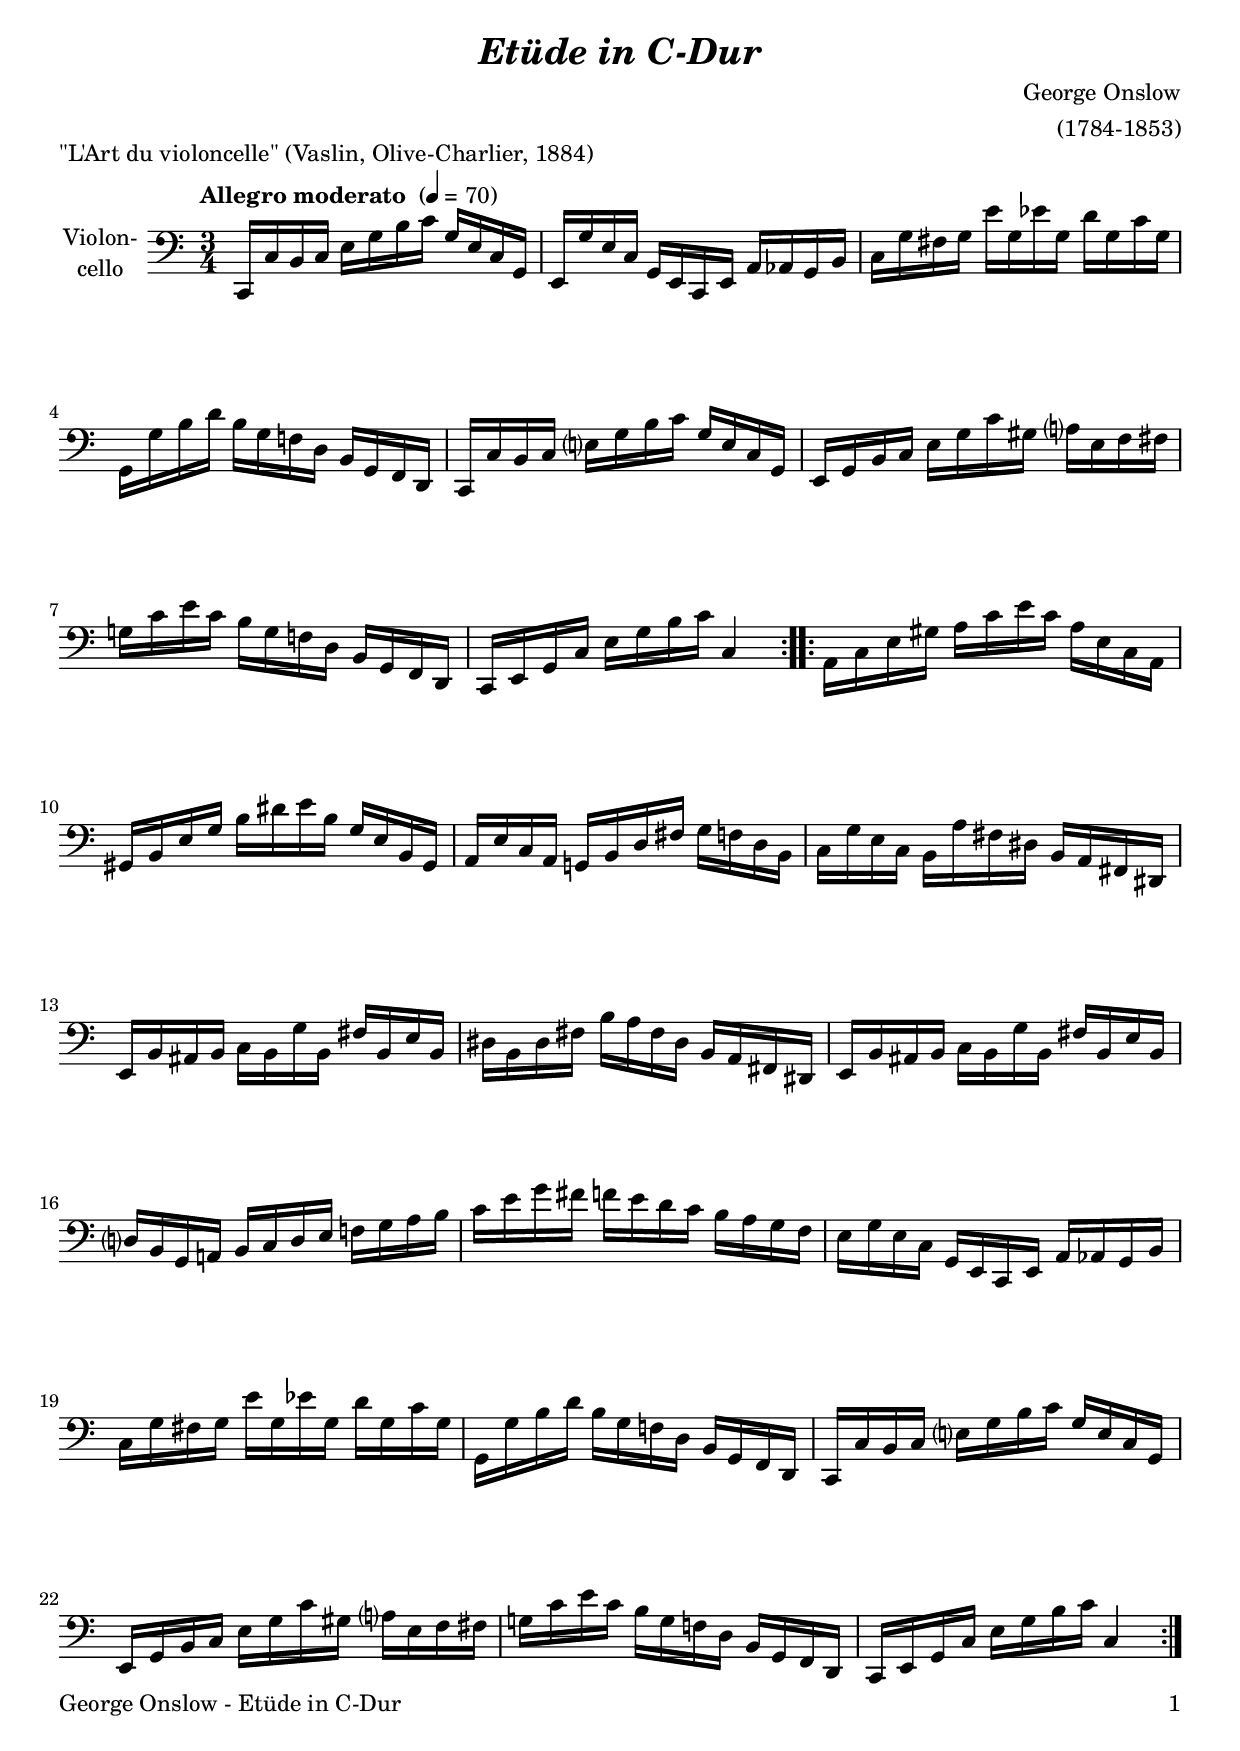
\version "2.24.1"
\include "deutsch.ly"

#(set-global-staff-size 20)

\header {
  title     = \markup \bold \italic "Etüde in C-Dur"
  composer  = "George Onslow"
  arranger  = "(1784-1853)"
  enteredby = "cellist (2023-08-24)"
  piece     = "\"L'Art du violoncelle\" (Vaslin, Olive-Charlier, 1884)"
}

voiceconsts = {
  \key c \major
  \time 3/4
  \clef "bass"
%  \numericTimeSignature
  \compressEmptyMeasures
  % Set default beaming for all staves
  \set Timing.beamExceptions = #'()
  \set Timing.baseMoment     = #(ly:make-moment 1 4)
  \set Timing.beatStructure  = #'(1 1 1)
  \tempo "Allegro moderato " 4=70
}

mist = "string ensemble 1"
mivl = "violin"
miba = "cello"
mipz = "pizzicato strings"

dcaf = \mark \markup \box \italic "D.C. al Fine"
fine = \mark \markup \box \italic "Fine"
pori = \markup \italic "poco rit."

va = \relative c, {
  \voiceconsts

  \repeat volta 2 {
    c16 c' h c e g h c g e c g
    e g' e c g e c e a as g h
    c g' fis g e' g, es' g, d' g, c g
    g, g' h d h g f! d h g f d

    c c' h c e? g h c g e c g
    e g h c e g c gis a? e f fis
    g! c e c h g f! d h g f d
    c e g c e g h c c,4
  }

  \repeat volta 2 {
    a16 c e gis a c e c a e c a
    gis h e g h dis e h g e h gis
    a e' c a g! h d fis g f d h
    c g' e c h a' fis dis h a fis dis

    e h' ais h c h g' h, fis' h, e h
    dis h dis fis h a fis dis h a fis dis
    e h' ais h c h g' h, fis' h, e h
    d? h g a! h c d e f! g a h

    c e g fis f e d c h a g f
    e g e c g e c e a as g h
    c g' fis g e' g, es' g, d' g, c g
    g, g' h d h g f! d h g f d

    c c' h c e? g h c g e c g
    e g h c e g c gis a? e f fis
    g! c e c h g f! d h g f d
    c e g c e g h c c,4
  }
}


music = \new StaffGroup <<
      \new Staff {
	\set Staff.midiInstrument = \miba
	\set Staff.instrumentName = \markup \center-column { "Violon-" "cello" }
	\transpose c c { \va }
      }
>>

\book {
   \paper {
    print-page-number = ##t
    print-first-page-number = ##t
    ragged-last-bottom = ##f
    oddHeaderMarkup = \markup \null
    evenHeaderMarkup = \markup \null
    oddFooterMarkup = \markup {
      \fill-line {
        \if \should-print-page-number
        "George Onslow - Etüde in C-Dur" \fromproperty #'page:page-number-string
      }
    }
    evenFooterMarkup = \oddFooterMarkup
  } \score {
    \music
    \layout {}
  }

  \score {
    \unfoldRepeats \music

    \midi {
      \context {
        \Score
      }
    }
  }
}